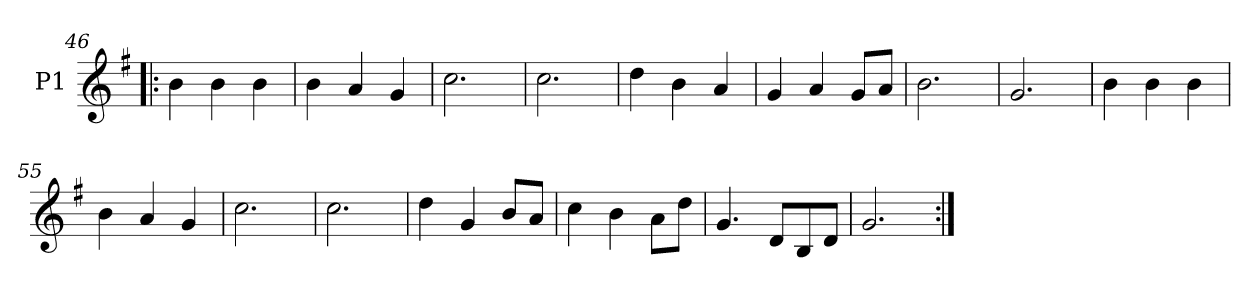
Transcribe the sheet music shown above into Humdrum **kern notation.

**kern
*part1
*staff1
*I"P1
*clefG2
*k[f#]
*G:
=46!|:
4b
4b
4b
=47
4b
4a
4g
=48
2.cc
=49
2.cc
=50
4dd
4b
4a
=51
4g
4a
8gL
8aJ
=52
2.b
=53
2.g
=54
4b
4b
4b
=55
4b
4a
4g
=56
2.cc
=57
2.cc
=58
4dd
4g
8bL
8aJ
=59
4cc
4b
8aL
8ddJ
=60
4.g
8dL
8B
8dJ
=61
2.g
=:|!
*-
